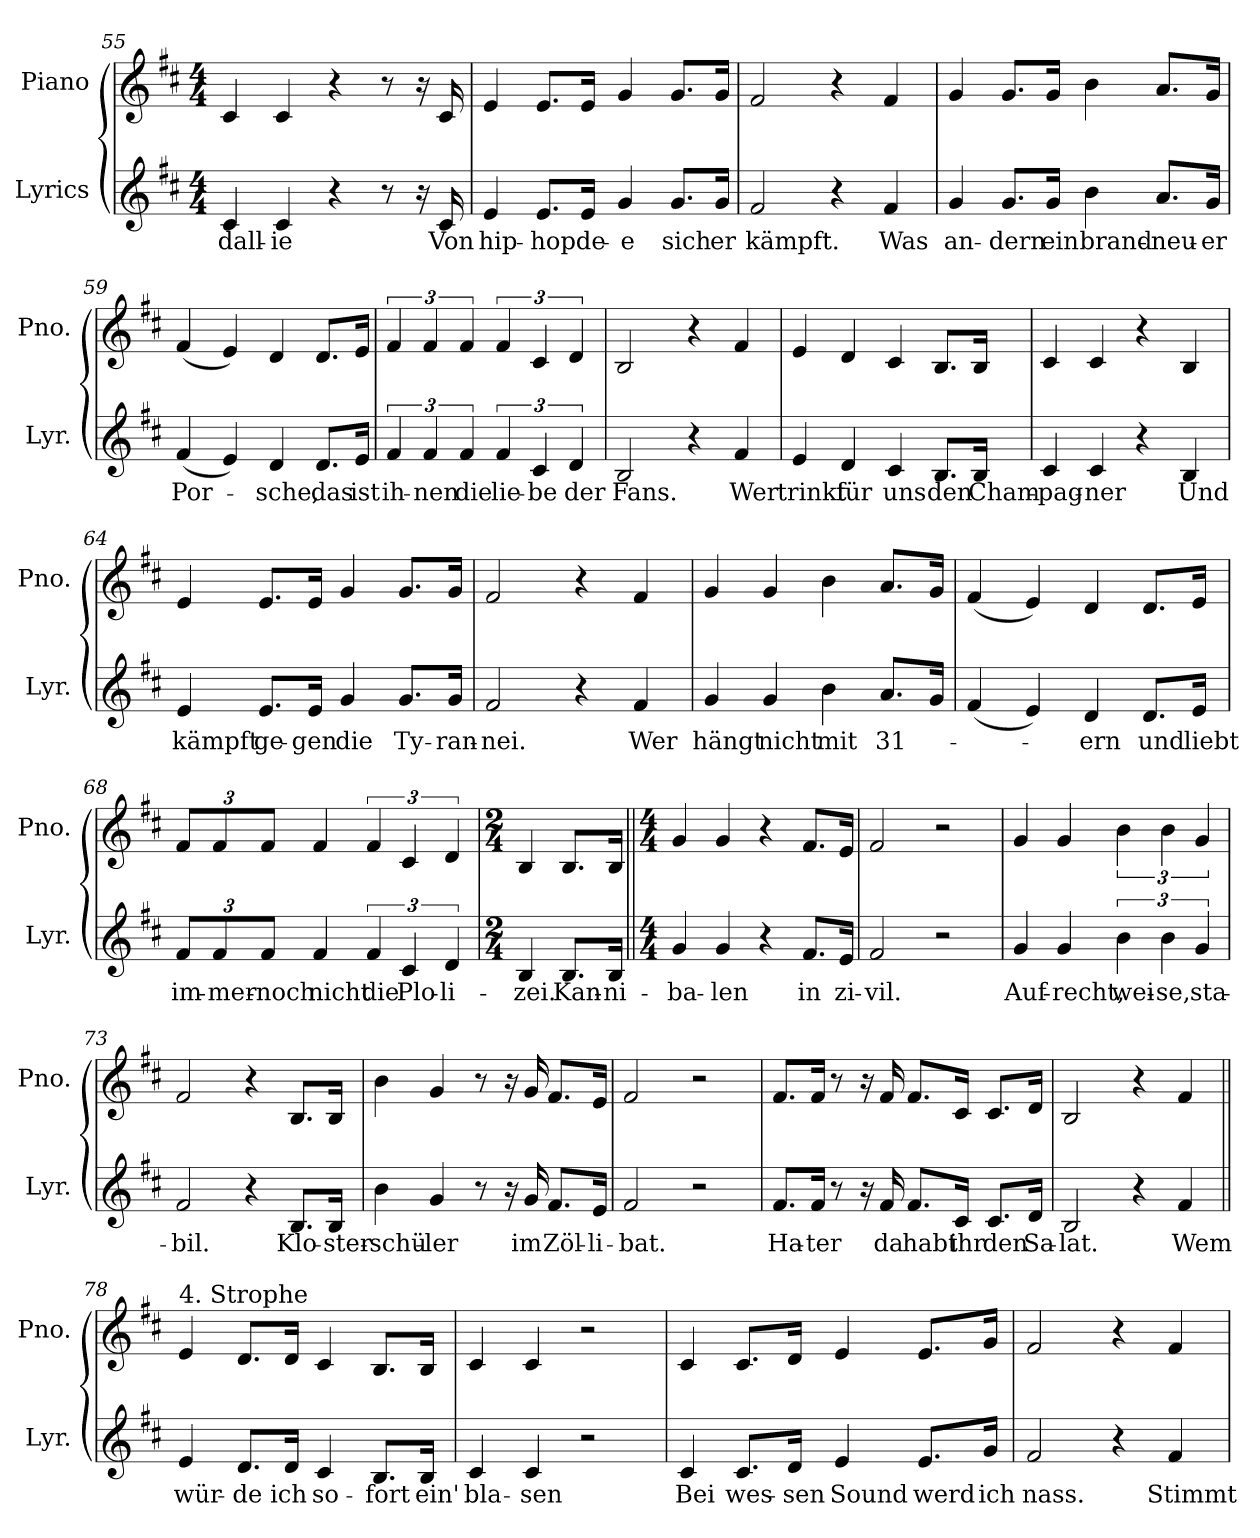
**kern	**text	**kern
*part2	*part2	*part1
*staff2	*staff2	*staff1
*I"Lyrics	*	*I"Piano
*I'Lyr.	*	*I'Pno.
*clefG2	*	*clefG2
*k[f#c#]	*	*k[f#c#]
*M4/4	*	*M4/4
=55	=55	=55
4c#	-dall-	4c#
4c#	-ie	4c#
4r	.	4r
8r	.	8r
16r	.	16r
16c#	Von	16c#
=56	=56	=56
4e	hip-	4e
8.eL	-hop	8.eL
16eJk	de-	16eJk
4g	-e	4g
8.gL	sich	8.gL
16gJk	er	16gJk
=57	=57	=57
2f#	kämpft.	2f#
4r	.	4r
4f#	Was	4f#
=58	=58	=58
4g	an-	4g
8.gL	-dern	8.gL
16gJk	ein	16gJk
4b	brand-	4b
8.aL	-neu-	8.aL
16gJk	-er	16gJk
=59	=59	=59
(<4f#	Por-	(<4f#
4e)	.	4e)
4d	-sche,	4d
8.dL	das	8.dL
16eJk	ist	16eJk
=60	=60	=60
6f#	ih-	6f#
6f#	-nen	6f#
6f#	die	6f#
6f#	lie-	6f#
6c#	-be	6c#
6d	der	6d
=61	=61	=61
2B	Fans.	2B
4r	.	4r
4f#	Wer	4f#
=62	=62	=62
4e	trinkt	4e
4d	für	4d
4c#	uns	4c#
8.BL	den	8.BL
16BJk	Cham-	16BJk
=63	=63	=63
4c#	-pag-	4c#
4c#	-ner	4c#
4r	.	4r
4B	Und	4B
=64	=64	=64
4e	kämpft	4e
8.eL	ge-	8.eL
16eJk	-gen	16eJk
4g	die	4g
8.gL	Ty-	8.gL
16gJk	-ran-	16gJk
=65	=65	=65
2f#	-nei.	2f#
4r	.	4r
4f#	Wer	4f#
=66	=66	=66
4g	hängt	4g
4g	nicht	4g
4b	mit	4b
8.aL	31-	8.aL
16gJk	.	16gJk
=67	=67	=67
(<4f#	.	(<4f#
4e)	.	4e)
4d	-ern	4d
8.dL	und	8.dL
16eJk	liebt	16eJk
=68	=68	=68
*Xbrackettup	*	*Xbrackettup
12f#L	im-	12f#L
12f#	-mer-	12f#
12f#J	-noch	12f#J
4f#	nicht	4f#
*brackettup	*	*brackettup
6f#	die	6f#
6c#	Plo-	6c#
6d	-li-	6d
=69	=69	=69
*M2/4	*	*M2/4
4B	-zei.	4B
8.BL	Kan-	8.BL
16BJk	-ni-	16BJk
=70||	=70||	=70||
*M4/4	*	*M4/4
4g	-ba-	4g
4g	-len	4g
4r	.	4r
8.f#L	in	8.f#L
16eJk	zi-	16eJk
=71	=71	=71
2f#	-vil.	2f#
2r	.	2r
=72	=72	=72
4g	Auf-	4g
4g	-recht,	4g
6b	wei-	6b
6b	-se,	6b
6g	sta-	6g
=73	=73	=73
2f#	-bil.	2f#
4r	.	4r
8.BL	Klo-	8.BL
16BJk	-ster-	16BJk
=74	=74	=74
4b	-schü-	4b
4g	-ler	4g
8r	.	8r
16r	.	16r
16g	im	16g
8.f#L	Zöl-	8.f#L
16eJk	-li-	16eJk
=75	=75	=75
2f#	-bat.	2f#
2r	.	2r
=76	=76	=76
8.f#L	Ha-	8.f#L
16f#Jk	-ter	16f#Jk
8r	.	8r
16r	.	16r
16f#	da	16f#
8.f#L	habt	8.f#L
16c#Jk	ihr	16c#Jk
8.c#L	den	8.c#L
16dJk	Sa-	16dJk
=77	=77	=77
2B	-lat.	2B
4r	.	4r
4f#	Wem	4f#
=78||	=78||	=78||
!	!	!LO:TX:t=4. Strophe
4e	wür-	4e
8.dL	-de	8.dL
16dJk	ich	16dJk
4c#	so-	4c#
8.BL	-fort	8.BL
16BJk	ein'	16BJk
=79	=79	=79
4c#	bla-	4c#
4c#	-sen	4c#
2r	.	2r
=80	=80	=80
4c#	Bei	4c#
8.c#L	wes-	8.c#L
16dJk	-sen	16dJk
4e	Sound	4e
8.eL	werd	8.eL
16gJk	ich	16gJk
=81	=81	=81
2f#	nass.	2f#
4r	.	4r
4f#	Stimmt	4f#
=	=	=
*-	*-	*-
